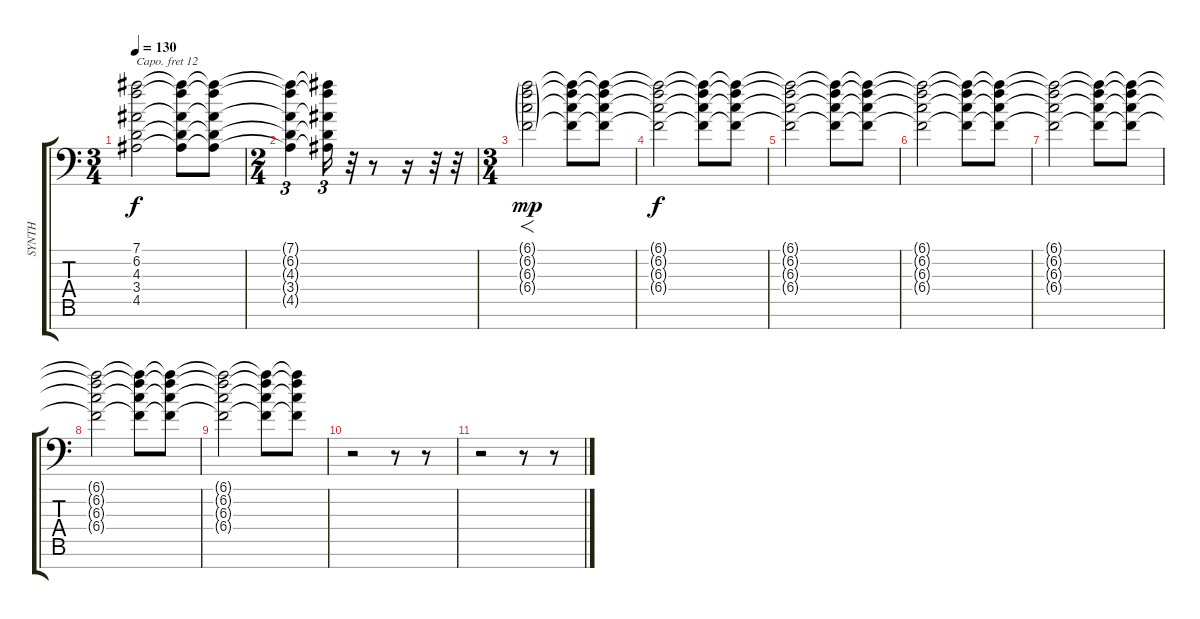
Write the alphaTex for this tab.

\track ("SYNTH" "SYNTH") {instrument synthbrass2}
\staff {score tabs}
\capo 12
\tuning (Eb4 B3 Gb3 B2 Gb2 B1 B-1) {hide}
\ts (3 4)
\tempo 130
\clef f4
\ks c
(7.1{t} 6.2{t} 4.3{t} 3.4{t} 4.5{t}).2{dy f} (7.1{t} 6.2{t} 4.3{t} 3.4{t} 4.5{t}).8 (7.1{t} 6.2{t} 4.3{t} 3.4{t} 4.5{t}).8 |
\ts (2 4)
(7.1{t} 6.2{t} 4.3{t} 3.4{t} 4.5{t}).4{tu (3 2)} (7.1{t} 6.2{t} 4.3{t} 3.4{t} 4.5{t}).16{tu (3 2)} r.32 r.8 r.16 r.32 r.32 |
\ts (3 4)
(6.1{g} 6.2{g} 6.3{g} 6.4{g}).2{f dy mp} (6.1{t} 6.2{t} 6.3{t} 6.4{t}).8 (6.1{t} 6.2{t} 6.3{t} 6.4{t}).8 |
(6.1{t} 6.2{t} 6.3{t} 6.4{t}).2{dy f} (6.1{t} 6.2{t} 6.3{t} 6.4{t}).8 (6.1{t} 6.2{t} 6.3{t} 6.4{t}).8 |
(6.1{t} 6.2{t} 6.3{t} 6.4{t}).2 (6.1{t} 6.2{t} 6.3{t} 6.4{t}).8 (6.1{t} 6.2{t} 6.3{t} 6.4{t}).8 |
(6.1{t} 6.2{t} 6.3{t} 6.4{t}).2 (6.1{t} 6.2{t} 6.3{t} 6.4{t}).8 (6.1{t} 6.2{t} 6.3{t} 6.4{t}).8 |
(6.1{t} 6.2{t} 6.3{t} 6.4{t}).2 (6.1{t} 6.2{t} 6.3{t} 6.4{t}).8 (6.1{t} 6.2{t} 6.3{t} 6.4{t}).8 |
(6.1{t} 6.2{t} 6.3{t} 6.4{t}).2 (6.1{t} 6.2{t} 6.3{t} 6.4{t}).8 (6.1{t} 6.2{t} 6.3{t} 6.4{t}).8 |
(6.1{t} 6.2{t} 6.3{t} 6.4{t}).2 (6.1{t} 6.2{t} 6.3{t} 6.4{t}).8 (6.1{t} 6.2{t} 6.3{t} 6.4{t}).8 |
r.2 r.8 r.8 |
r.2 r.8 r.8
